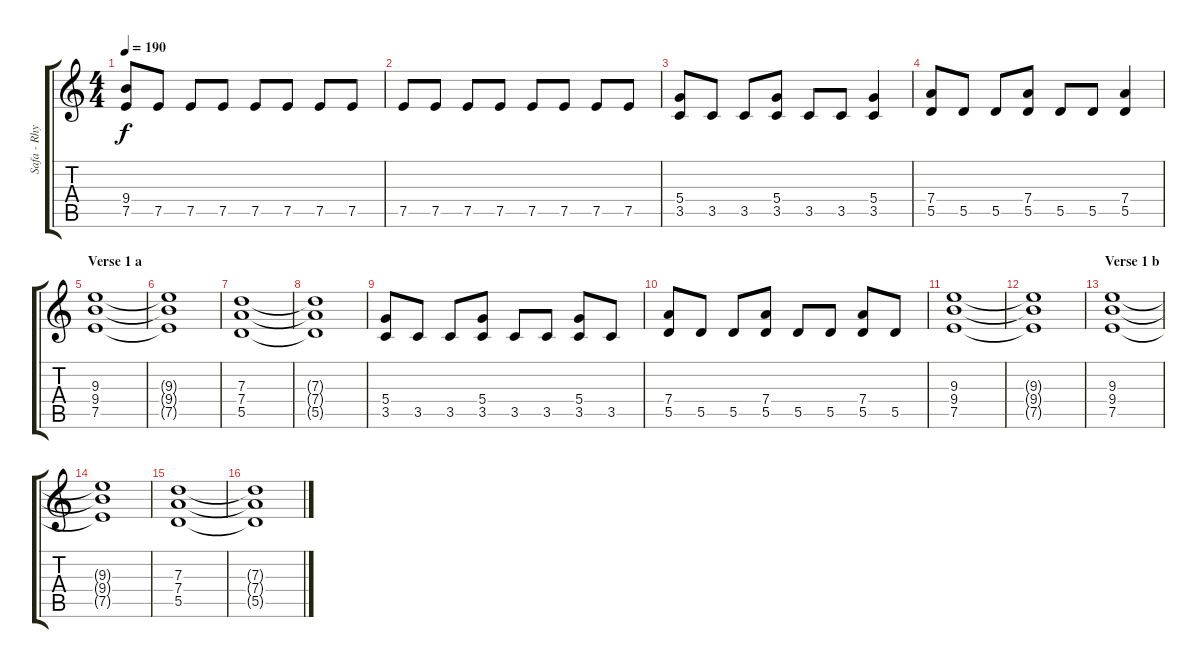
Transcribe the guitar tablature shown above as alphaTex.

\track ("Safa - Rhythm" "Safa - Rhy") {instrument distortionguitar}
\staff {score tabs}
\tuning (E4 B3 G3 D3 A2 E2) {hide}
\ts (4 4)
\tempo 190
\clef g2
\ks c
(9.4 7.5).8{dy f} 7.5.8 7.5.8 7.5.8 7.5.8 7.5.8 7.5.8 7.5.8 |
7.5.8 7.5.8 7.5.8 7.5.8 7.5.8 7.5.8 7.5.8 7.5.8 |
(5.4 3.5).8 3.5.8 3.5.8 (5.4 3.5).8 3.5.8 3.5.8 (5.4 3.5).4 |
(7.4 5.5).8 5.5.8 5.5.8 (7.4 5.5).8 5.5.8 5.5.8 (7.4 5.5).4 |
\section ("" "Verse 1 a")
(9.3 9.4 7.5).1 |
(9.3{t} 9.4{t} 7.5{t}).1 |
(7.3 7.4 5.5).1 |
(7.3{t} 7.4{t} 5.5{t}).1 |
(5.4 3.5).8 3.5.8 3.5.8 (5.4 3.5).8 3.5.8 3.5.8 (5.4 3.5).8 3.5.8 |
(7.4 5.5).8 5.5.8 5.5.8 (7.4 5.5).8 5.5.8 5.5.8 (7.4 5.5).8 5.5.8 |
(9.3 9.4 7.5).1 |
(9.3{t} 9.4{t} 7.5{t}).1 |
\section ("" "Verse 1 b")
(9.3 9.4 7.5).1 |
(9.3{t} 9.4{t} 7.5{t}).1 |
(7.3 7.4 5.5).1 |
(7.3{t} 7.4{t} 5.5{t}).1
